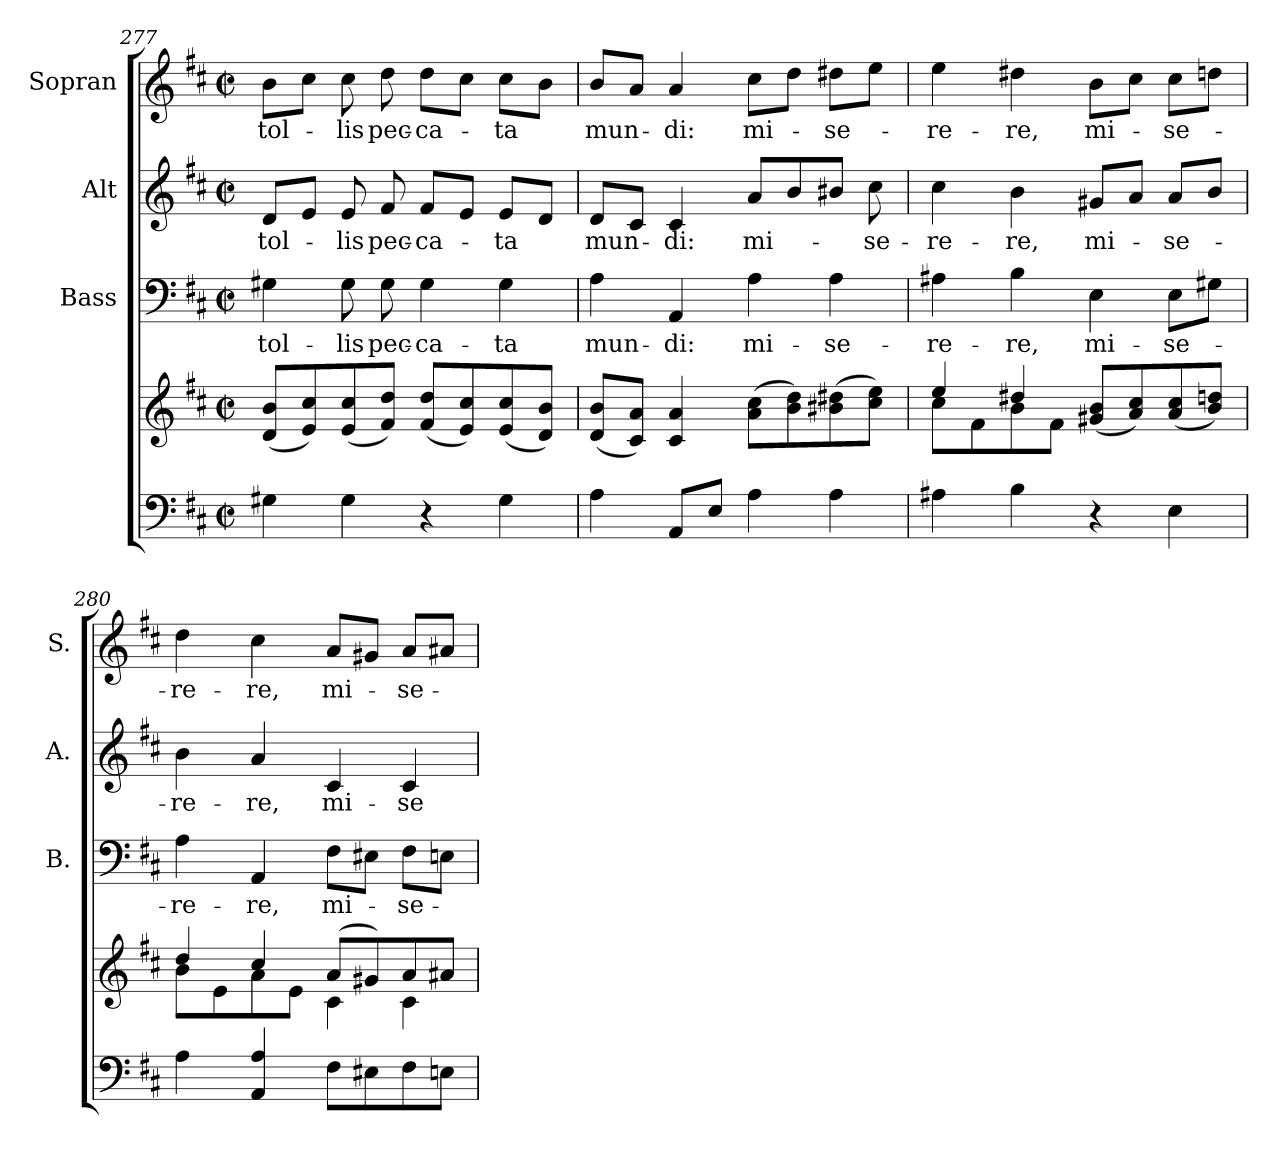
**kern	**kern	**kern	**text	**kern	**text	**kern	**text
*part4	*part4	*part3	*part3	*part2	*part2	*part1	*part1
*staff5	*staff4	*staff3	*staff3	*staff2	*staff2	*staff1	*staff1
*	*	*I"Bass	*	*I"Alt	*	*I"Sopran	*
*	*	*I'B.	*	*I'A.	*	*I'S.	*
*clefF4	*clefG2	*clefF4	*	*clefG2	*	*clefG2	*
*k[f#c#]	*k[f#c#]	*k[f#c#]	*	*k[f#c#]	*	*k[f#c#]	*
*D:	*D:	*D:	*	*D:	*	*D:	*
*M2/2	*M2/2	*M2/2	*	*M2/2	*	*M2/2	*
*met(c|)	*met(c|)	*met(c|)	*	*met(c|)	*	*met(c|)	*
=277	=277	=277	=277	=277	=277	=277	=277
!	!	!	!LO:LY:b	!	!LO:LY:b	!	!LO:LY:b
4G#X\	(<8d/ 8b/L	4G#X\	tol-	8d/L	tol-	8b\L	tol-
.	8e/ 8cc#/)	.	.	8e/J	.	8cc#\J	.
!	!	!	!LO:LY:b	!	!LO:LY:b	!	!LO:LY:b
4G#\	(<8e/ 8cc#/	8G#\	-lis	8e/	-lis	8cc#\	-lis
!	!	!	!LO:LY:b	!	!LO:LY:b	!	!LO:LY:b
.	8f#/ 8dd/J)	8G#\	pec-	8f#/	pec-	8dd\	pec-
!	!	!	!LO:LY:b	!	!LO:LY:b	!	!LO:LY:b
4r	(<8f#/ 8dd/L	4G#\	-ca-	8f#/L	-ca-	8dd\L	-ca-
.	8e/ 8cc#/)	.	.	8e/J	.	8cc#\J	.
!	!	!	!LO:LY:b	!	!LO:LY:b	!	!LO:LY:b
4G#\	(<8e/ 8cc#/	4G#\	-ta	8e/L	-ta	8cc#\L	-ta
.	8d/ 8b/J)	.	.	8d/J	.	8b\J	.
=278	=278	=278	=278	=278	=278	=278	=278
!	!	!	!LO:LY:b	!	!LO:LY:b	!	!LO:LY:b
4A\	(<8d/ 8b/L	4A\	mun-	8d/L	mun-	8b/L	mun-
.	8c#/ 8a/J)	.	.	8c#/J	.	8a/J	.
!	!	!	!LO:LY:b	!	!LO:LY:b	!	!LO:LY:b
8AA/L	4c#/ 4a/	4AA/	-di:	4c#/	-di:	4a/	-di:
8E/J	.	.	.	.	.	.	.
!	!	!	!LO:LY:b	!	!LO:LY:b	!	!LO:LY:b
4A\	(>8a\ 8cc#\L	4A\	mi-	8a/L	mi-	8cc#\L	mi-
.	8b\ 8dd\)	.	.	8b/	.	8dd\J	.
!	!	!	!LO:LY:b	!	!	!	!LO:LY:b
4A\	(>8b#X\ 8dd#X\	4A\	-se-	8b#X/J	.	8dd#X\L	-se-
!	!	!	!	!	!LO:LY:b	!	!
.	8cc#\ 8ee\J)	.	.	8cc#\	-se-	8ee\J	.
=279	=279	=279	=279	=279	=279	=279	=279
*	*^	*	*	*	*	*	*
!	!	!	!	!LO:LY:b	!	!LO:LY:b	!	!LO:LY:b
4A#X\	4ee/	8cc#\L	4A#X\	-re-	4cc#\	-re-	4ee\	-re-
.	.	8f#\	.	.	.	.	.	.
!	!	!	!	!LO:LY:b	!	!LO:LY:b	!	!LO:LY:b
4B\	4dd#X/	8b\	4B\	-re,	4b\	-re,	4dd#X\	-re,
.	.	8f#\J	.	.	.	.	.	.
!	!	!	!	!LO:LY:b	!	!LO:LY:b	!	!LO:LY:b
4r	(<8g#X/ 8b/L	2ryy	4E\	mi-	8g#X/L	mi-	8b\L	mi-
.	8a/ 8cc#/)	.	.	.	8a/J	.	8cc#\J	.
!	!	!	!	!LO:LY:b	!	!LO:LY:b	!	!LO:LY:b
4E\	(<8a/ 8cc#/	.	8E\L	-se-	8a/L	-se-	8cc#\L	-se-
.	8b/ 8ddn/J)	.	8G#X\J	.	8b/J	.	8ddn\J	.
!!LO:PB:g=z
=280	=280	=280	=280	=280	=280	=280	=280	=280
!	!	!	!	!LO:LY:b	!	!LO:LY:b	!	!LO:LY:b
4A\	4dd/	8b\L	4A\	-re-	4b\	-re-	4dd\	-re-
.	.	8e\	.	.	.	.	.	.
!	!	!	!	!LO:LY:b	!	!LO:LY:b	!	!LO:LY:b
4AA/ 4A/	4cc#/	8a\	4AA/	-re,	4a/	-re,	4cc#\	-re,
.	.	8e\J	.	.	.	.	.	.
!	!	!	!	!LO:LY:b	!	!LO:LY:b	!	!LO:LY:b
8F#\L	(>8a/L	4c#\	8F#\L	mi-	4c#/	mi-	8a/L	mi-
8E#X\	8g#X/)	.	8E#X\J	.	.	.	8g#X/J	.
!	!	!	!	!LO:LY:b	!	!LO:LY:b	!	!LO:LY:b
8F#\	8a/	4c#\	8F#\L	-se-	4c#/	-se-	8a/L	-se-
8En\J	8a#X/J	.	8En\J	.	.	.	8a#X/J	.
*	*v	*v	*	*	*	*	*	*
=	=	=	=	=	=	=	=
*-	*-	*-	*-	*-	*-	*-	*-
